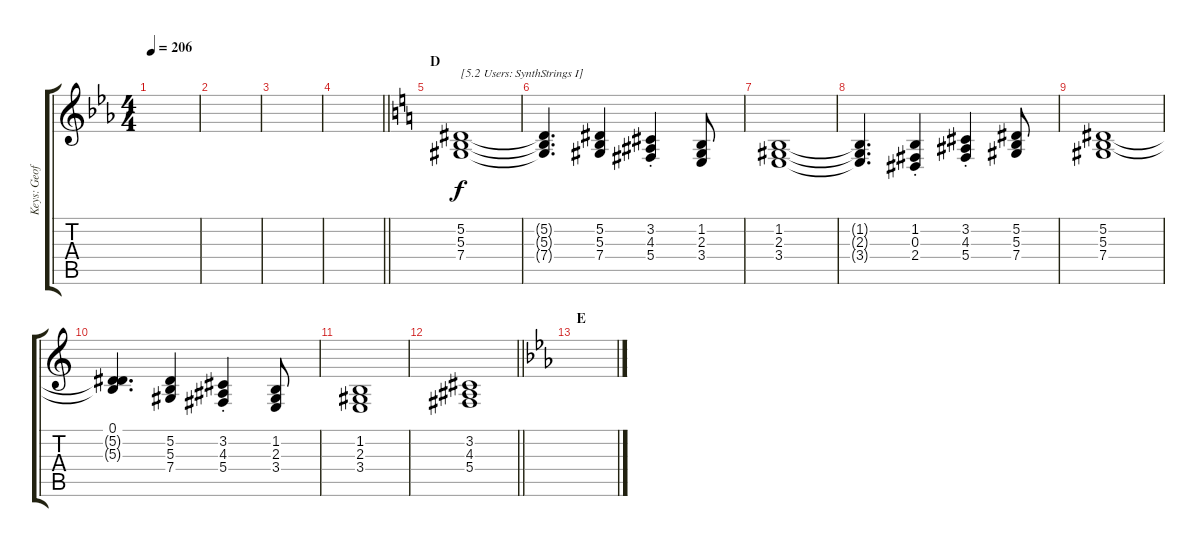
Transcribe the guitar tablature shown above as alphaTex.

\track ("Keys: Geoff" "Keys: Geof") {instrument synthstrings1}
\staff {score tabs}
\tuning (Eb4 Bb3 Gb3 Db3 Ab2 Eb2) {hide}
\ts (4 4)
\tempo 206
\clef g2
\ks eb
|
|
|
\barLineRight lightlight
|
\section ("" "D")
\ks c
(5.2 5.3 7.4).1{txt "[5.2 Users: SynthStrings I]"} |
(5.2{t} 5.3{t} 7.4{t}).4{d} (5.2 5.3 7.4).4 (3.2{st} 4.3{st} 5.4{st}).4 (1.2 2.3 3.4).8 |
(1.2 2.3 3.4).1 |
(1.2{t} 2.3{t} 3.4{t}).4{d} (1.2{st} 0.3{st} 2.4{st}).4 (3.2{st} 4.3{st} 5.4{st}).4 (5.2 5.3 7.4).8 |
(5.2 5.3 7.4).1 |
(0.1 5.2{t} 5.3{t}).4{d} (5.2 5.3 7.4).4 (3.2{st} 4.3{st} 5.4{st}).4 (1.2 2.3 3.4).8 |
(1.2 2.3 3.4).1 |
\barLineRight lightlight
(3.2 4.3 5.4).1 |
\section ("" "E")
\ks eb
